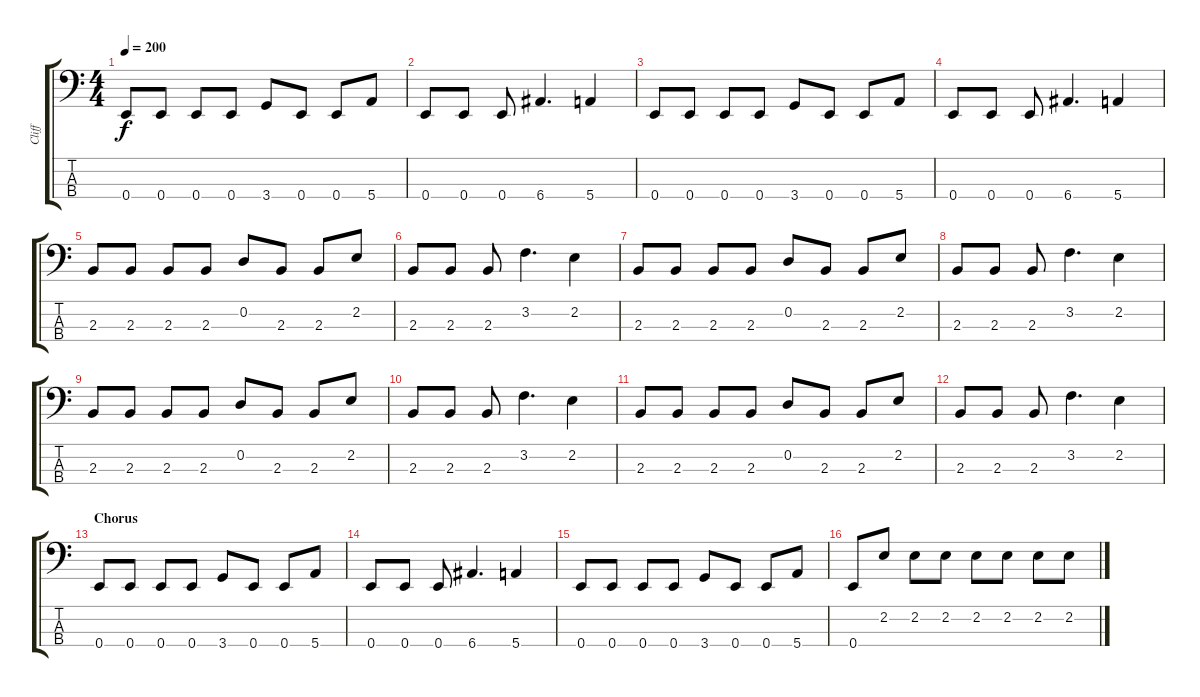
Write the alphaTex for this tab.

\track ("Cliff" "Cliff") {instrument electricbassfinger}
\staff {score tabs}
\tuning (G2 D2 A1 E1) {hide}
\ts (4 4)
\tempo 200
\clef f4
\ks c
0.4.8{dy f} 0.4.8 0.4.8 0.4.8 3.4.8 0.4.8 0.4.8 5.4.8 |
0.4.8 0.4.8 0.4.8 6.4.4{d} 5.4.4 |
0.4.8 0.4.8 0.4.8 0.4.8 3.4.8 0.4.8 0.4.8 5.4.8 |
0.4.8 0.4.8 0.4.8 6.4.4{d} 5.4.4 |
2.3.8 2.3.8 2.3.8 2.3.8 0.2.8 2.3.8 2.3.8 2.2.8 |
2.3.8 2.3.8 2.3.8 3.2.4{d} 2.2.4 |
2.3.8 2.3.8 2.3.8 2.3.8 0.2.8 2.3.8 2.3.8 2.2.8 |
2.3.8 2.3.8 2.3.8 3.2.4{d} 2.2.4 |
2.3.8 2.3.8 2.3.8 2.3.8 0.2.8 2.3.8 2.3.8 2.2.8 |
2.3.8 2.3.8 2.3.8 3.2.4{d} 2.2.4 |
2.3.8 2.3.8 2.3.8 2.3.8 0.2.8 2.3.8 2.3.8 2.2.8 |
2.3.8 2.3.8 2.3.8 3.2.4{d} 2.2.4 |
\section ("" "Chorus")
0.4.8 0.4.8 0.4.8 0.4.8 3.4.8 0.4.8 0.4.8 5.4.8 |
0.4.8 0.4.8 0.4.8 6.4.4{d} 5.4.4 |
0.4.8 0.4.8 0.4.8 0.4.8 3.4.8 0.4.8 0.4.8 5.4.8 |
0.4.8 2.2.8 2.2.8 2.2.8 2.2.8 2.2.8 2.2.8 2.2.8
